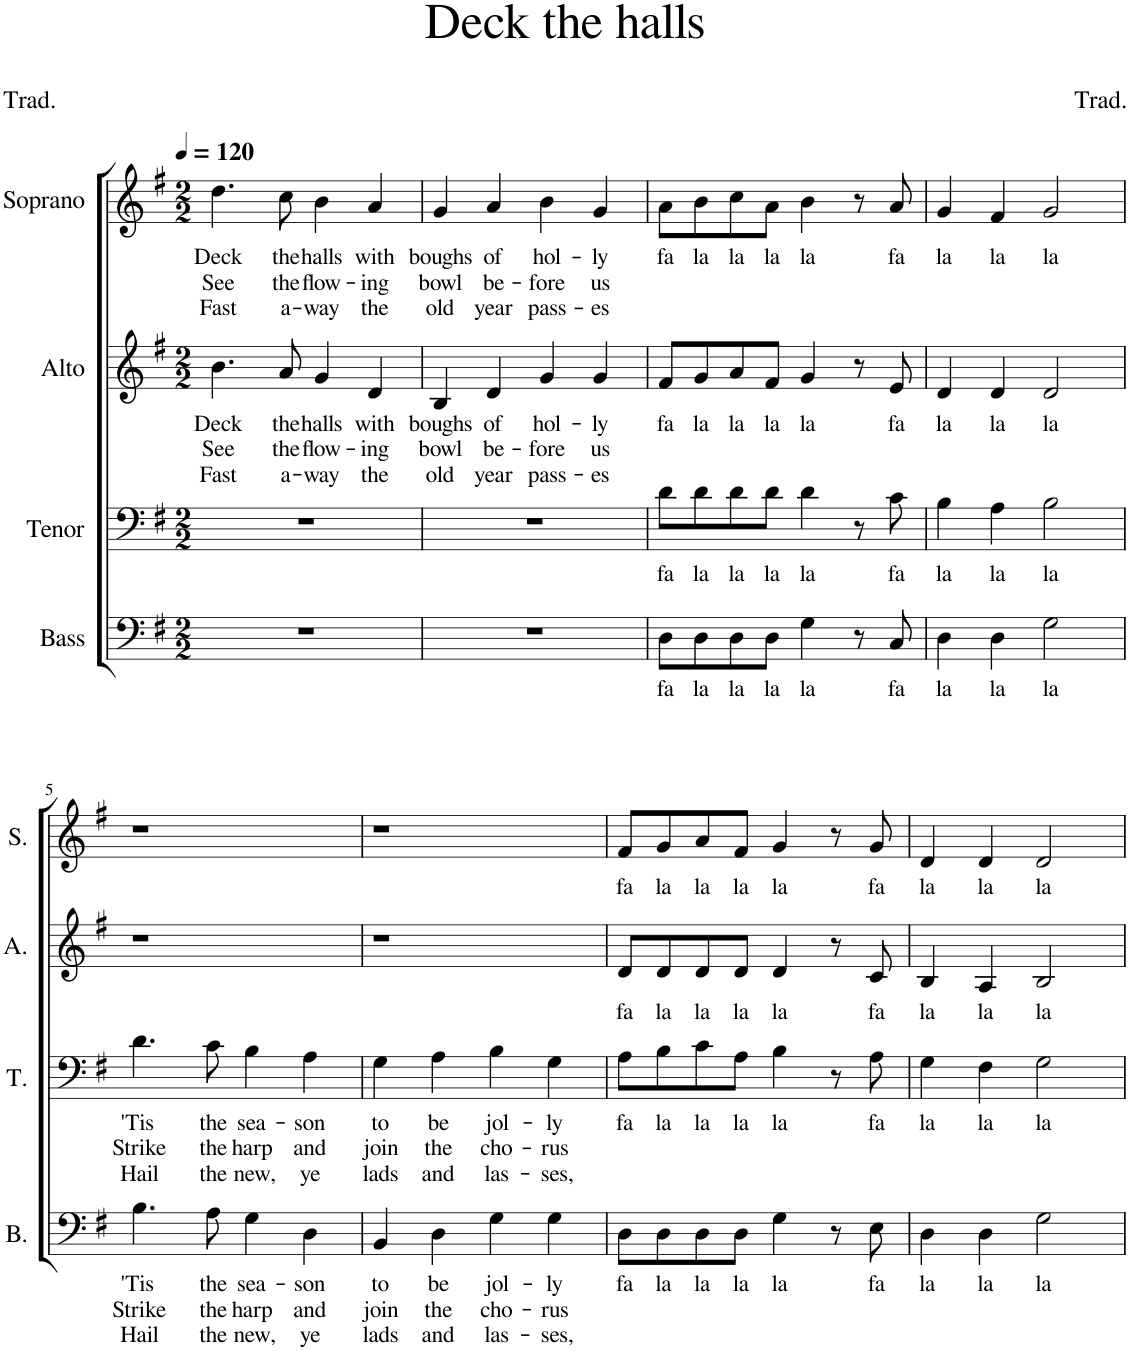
**kern	**text	**text	**text	**kern	**text	**text	**text	**kern	**text	**text	**text	**kern	**text	**text	**text
*part4	*part4	*part4	*part4	*part3	*part3	*part3	*part3	*part2	*part2	*part2	*part2	*part1	*part1	*part1	*part1
*staff4	*staff4	*staff4	*staff4	*staff3	*staff3	*staff3	*staff3	*staff2	*staff2	*staff2	*staff2	*staff1	*staff1	*staff1	*staff1
*I"Bass	*	*	*	*I"Tenor	*	*	*	*I"Alto	*	*	*	*I"Soprano	*	*	*
*I'B.	*	*	*	*I'T.	*	*	*	*I'A.	*	*	*	*I'S.	*	*	*
*clefF4	*	*	*	*clefF4	*	*	*	*clefG2	*	*	*	*clefG2	*	*	*
*k[f#]	*	*	*	*k[f#]	*	*	*	*k[f#]	*	*	*	*k[f#]	*	*	*
*M2/2	*	*	*	*M2/2	*	*	*	*M2/2	*	*	*	*M2/2	*	*	*
*MM120	*	*	*	*MM120	*	*	*	*MM120	*	*	*	*MM120	*	*	*
=1	=1	=1	=1	=1	=1	=1	=1	=1	=1	=1	=1	=1	=1	=1	=1
!	!	!	!	!	!	!	!	!	!LO:LY:b	!LO:LY:b	!LO:LY:b	!	!LO:LY:b	!LO:LY:b	!LO:LY:b
1r	.	.	.	1r	.	.	.	4.b\	Deck	See	Fast	4.dd\	Deck	See	Fast
!	!	!	!	!	!	!	!	!	!LO:LY:b	!LO:LY:b	!LO:LY:b	!	!LO:LY:b	!LO:LY:b	!LO:LY:b
.	.	.	.	.	.	.	.	8a/	the	the	a-	8cc\	the	the	a-
!	!	!	!	!	!	!	!	!	!LO:LY:b	!LO:LY:b	!LO:LY:b	!	!LO:LY:b	!LO:LY:b	!LO:LY:b
.	.	.	.	.	.	.	.	4g/	halls	flow-	-way	4b\	halls	flow-	-way
!	!	!	!	!	!	!	!	!	!LO:LY:b	!LO:LY:b	!LO:LY:b	!	!LO:LY:b	!LO:LY:b	!LO:LY:b
.	.	.	.	.	.	.	.	4d/	with	-ing	the	4a/	with	-ing	the
=2	=2	=2	=2	=2	=2	=2	=2	=2	=2	=2	=2	=2	=2	=2	=2
!	!	!	!	!	!	!	!	!	!LO:LY:b	!LO:LY:b	!LO:LY:b	!	!LO:LY:b	!LO:LY:b	!LO:LY:b
1r	.	.	.	1r	.	.	.	4B/	boughs	bowl	old	4g/	boughs	bowl	old
!	!	!	!	!	!	!	!	!	!LO:LY:b	!LO:LY:b	!LO:LY:b	!	!LO:LY:b	!LO:LY:b	!LO:LY:b
.	.	.	.	.	.	.	.	4d/	of	be-	year	4a/	of	be-	year
!	!	!	!	!	!	!	!	!	!LO:LY:b	!LO:LY:b	!LO:LY:b	!	!LO:LY:b	!LO:LY:b	!LO:LY:b
.	.	.	.	.	.	.	.	4g/	hol-	-fore	pass-	4b\	hol-	-fore	pass-
!	!	!	!	!	!	!	!	!	!LO:LY:b	!LO:LY:b	!LO:LY:b	!	!LO:LY:b	!LO:LY:b	!LO:LY:b
.	.	.	.	.	.	.	.	4g/	-ly	us	-es	4g/	-ly	us	-es
=3	=3	=3	=3	=3	=3	=3	=3	=3	=3	=3	=3	=3	=3	=3	=3
!	!LO:LY:b	!	!	!	!LO:LY:b	!	!	!	!LO:LY:b	!	!	!	!LO:LY:b	!	!
8D\L	fa	.	.	8d\L	fa	.	.	8f#/L	fa	.	.	8a\L	fa	.	.
!	!LO:LY:b	!	!	!	!LO:LY:b	!	!	!	!LO:LY:b	!	!	!	!LO:LY:b	!	!
8D\	la	.	.	8d\	la	.	.	8g/	la	.	.	8b\	la	.	.
!	!LO:LY:b	!	!	!	!LO:LY:b	!	!	!	!LO:LY:b	!	!	!	!LO:LY:b	!	!
8D\	la	.	.	8d\	la	.	.	8a/	la	.	.	8cc\	la	.	.
!	!LO:LY:b	!	!	!	!LO:LY:b	!	!	!	!LO:LY:b	!	!	!	!LO:LY:b	!	!
8D\J	la	.	.	8d\J	la	.	.	8f#/J	la	.	.	8a\J	la	.	.
!	!LO:LY:b	!	!	!	!LO:LY:b	!	!	!	!LO:LY:b	!	!	!	!LO:LY:b	!	!
4G\	la	.	.	4d\	la	.	.	4g/	la	.	.	4b\	la	.	.
8r	.	.	.	8r	.	.	.	8r	.	.	.	8r	.	.	.
!	!LO:LY:b	!	!	!	!LO:LY:b	!	!	!	!LO:LY:b	!	!	!	!LO:LY:b	!	!
8C/	fa	.	.	8c\	fa	.	.	8e/	fa	.	.	8a/	fa	.	.
=4	=4	=4	=4	=4	=4	=4	=4	=4	=4	=4	=4	=4	=4	=4	=4
!	!LO:LY:b	!	!	!	!LO:LY:b	!	!	!	!LO:LY:b	!	!	!	!LO:LY:b	!	!
4D\	la	.	.	4B\	la	.	.	4d/	la	.	.	4g/	la	.	.
!	!LO:LY:b	!	!	!	!LO:LY:b	!	!	!	!LO:LY:b	!	!	!	!LO:LY:b	!	!
4D\	la	.	.	4A\	la	.	.	4d/	la	.	.	4f#/	la	.	.
!	!LO:LY:b	!	!	!	!LO:LY:b	!	!	!	!LO:LY:b	!	!	!	!LO:LY:b	!	!
2G\	la	.	.	2B\	la	.	.	2d/	la	.	.	2g/	la	.	.
!!LO:LB:g=z
=5	=5	=5	=5	=5	=5	=5	=5	=5	=5	=5	=5	=5	=5	=5	=5
!	!LO:LY:b	!LO:LY:b	!LO:LY:b	!	!LO:LY:b	!LO:LY:b	!LO:LY:b	!	!	!	!	!	!	!	!
4.B\	'Tis	Strike	Hail	4.d\	'Tis	Strike	Hail	1r	.	.	.	1r	.	.	.
!	!LO:LY:b	!LO:LY:b	!LO:LY:b	!	!LO:LY:b	!LO:LY:b	!LO:LY:b	!	!	!	!	!	!	!	!
8A\	the	the	the	8c\	the	the	the	.	.	.	.	.	.	.	.
!	!LO:LY:b	!LO:LY:b	!LO:LY:b	!	!LO:LY:b	!LO:LY:b	!LO:LY:b	!	!	!	!	!	!	!	!
4G\	sea-	harp	new,	4B\	sea-	harp	new,	.	.	.	.	.	.	.	.
!	!LO:LY:b	!LO:LY:b	!LO:LY:b	!	!LO:LY:b	!LO:LY:b	!LO:LY:b	!	!	!	!	!	!	!	!
4D\	-son	and	ye	4A\	-son	and	ye	.	.	.	.	.	.	.	.
=6	=6	=6	=6	=6	=6	=6	=6	=6	=6	=6	=6	=6	=6	=6	=6
!	!LO:LY:b	!LO:LY:b	!LO:LY:b	!	!LO:LY:b	!LO:LY:b	!LO:LY:b	!	!	!	!	!	!	!	!
4BB/	to	join	lads	4G\	to	join	lads	1r	.	.	.	1r	.	.	.
!	!LO:LY:b	!LO:LY:b	!LO:LY:b	!	!LO:LY:b	!LO:LY:b	!LO:LY:b	!	!	!	!	!	!	!	!
4D\	be	the	and	4A\	be	the	and	.	.	.	.	.	.	.	.
!	!LO:LY:b	!LO:LY:b	!LO:LY:b	!	!LO:LY:b	!LO:LY:b	!LO:LY:b	!	!	!	!	!	!	!	!
4G\	jol-	cho-	las-	4B\	jol-	cho-	las-	.	.	.	.	.	.	.	.
!	!LO:LY:b	!LO:LY:b	!LO:LY:b	!	!LO:LY:b	!LO:LY:b	!LO:LY:b	!	!	!	!	!	!	!	!
4G\	-ly	-rus	-ses,	4G\	-ly	-rus	-ses,	.	.	.	.	.	.	.	.
=7	=7	=7	=7	=7	=7	=7	=7	=7	=7	=7	=7	=7	=7	=7	=7
!	!LO:LY:b	!	!	!	!LO:LY:b	!	!	!	!LO:LY:b	!	!	!	!LO:LY:b	!	!
8D\L	fa	.	.	8A\L	fa	.	.	8d/L	fa	.	.	8f#/L	fa	.	.
!	!LO:LY:b	!	!	!	!LO:LY:b	!	!	!	!LO:LY:b	!	!	!	!LO:LY:b	!	!
8D\	la	.	.	8B\	la	.	.	8d/	la	.	.	8g/	la	.	.
!	!LO:LY:b	!	!	!	!LO:LY:b	!	!	!	!LO:LY:b	!	!	!	!LO:LY:b	!	!
8D\	la	.	.	8c\	la	.	.	8d/	la	.	.	8a/	la	.	.
!	!LO:LY:b	!	!	!	!LO:LY:b	!	!	!	!LO:LY:b	!	!	!	!LO:LY:b	!	!
8D\J	la	.	.	8A\J	la	.	.	8d/J	la	.	.	8f#/J	la	.	.
!	!LO:LY:b	!	!	!	!LO:LY:b	!	!	!	!LO:LY:b	!	!	!	!LO:LY:b	!	!
4G\	la	.	.	4B\	la	.	.	4d/	la	.	.	4g/	la	.	.
8r	.	.	.	8r	.	.	.	8r	.	.	.	8r	.	.	.
!	!LO:LY:b	!	!	!	!LO:LY:b	!	!	!	!LO:LY:b	!	!	!	!LO:LY:b	!	!
8E\	fa	.	.	8A\	fa	.	.	8c/	fa	.	.	8g/	fa	.	.
=8	=8	=8	=8	=8	=8	=8	=8	=8	=8	=8	=8	=8	=8	=8	=8
!	!LO:LY:b	!	!	!	!LO:LY:b	!	!	!	!LO:LY:b	!	!	!	!LO:LY:b	!	!
4D\	la	.	.	4G\	la	.	.	4B/	la	.	.	4d/	la	.	.
!	!LO:LY:b	!	!	!	!LO:LY:b	!	!	!	!LO:LY:b	!	!	!	!LO:LY:b	!	!
4D\	la	.	.	4F#\	la	.	.	4A/	la	.	.	4d/	la	.	.
!	!LO:LY:b	!	!	!	!LO:LY:b	!	!	!	!LO:LY:b	!	!	!	!LO:LY:b	!	!
2G\	la	.	.	2G\	la	.	.	2B/	la	.	.	2d/	la	.	.
=	=	=	=	=	=	=	=	=	=	=	=	=	=	=	=
*-	*-	*-	*-	*-	*-	*-	*-	*-	*-	*-	*-	*-	*-	*-	*-
